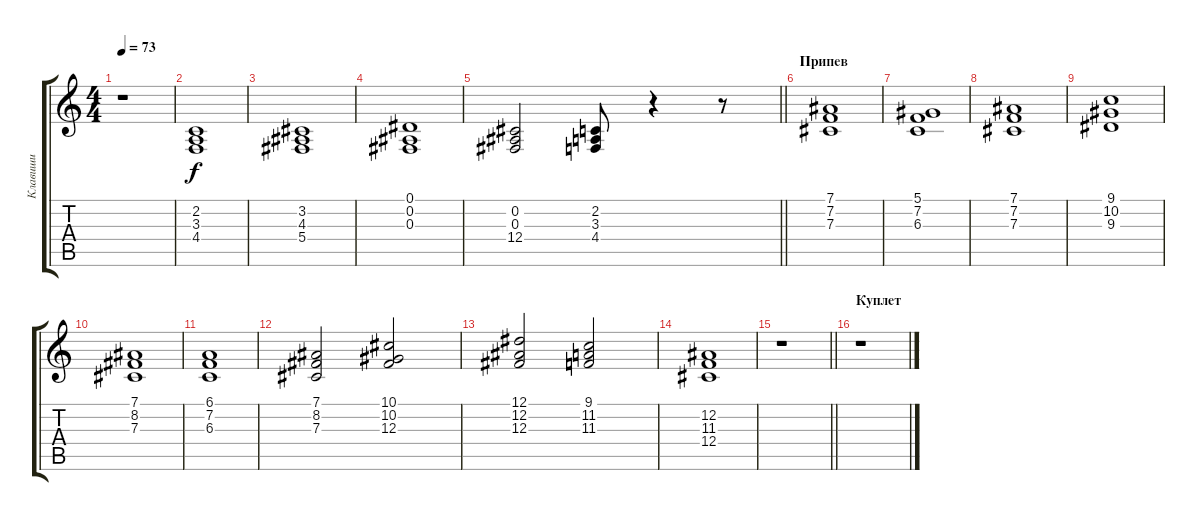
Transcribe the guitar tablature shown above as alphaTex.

\track ("Клавиши" "Клавиши") {instrument stringensemble2}
\staff {score tabs}
\tuning (Eb4 Bb3 Gb3 Db3 Ab2 Eb2) {hide}
\ts (4 4)
\tempo 73
\clef g2
\ks c
r.1{dy f} |
(2.2 3.3 4.4).1 |
(3.2 4.3 5.4).1 |
(0.1 0.2 0.3).1 |
\barLineRight lightlight
(0.2 0.3 12.4).2 (2.2 3.3 4.4).8 r.4 r.8 |
\section ("" "Припев")
(7.1 7.2 7.3).1 |
(5.1 7.2 6.3).1 |
(7.1 7.2 7.3).1 |
(9.1 10.2 9.3).1 |
(7.1 8.2 7.3).1 |
(6.1 7.2 6.3).1 |
(7.1 8.2 7.3).2 (10.1 10.2 12.3).2 |
(12.1 12.2 12.3).2 (9.1 11.2 11.3).2 |
(12.2 11.3 12.4).1 |
\barLineRight lightlight
r.1 |
\section ("" "Куплет")
r.1
